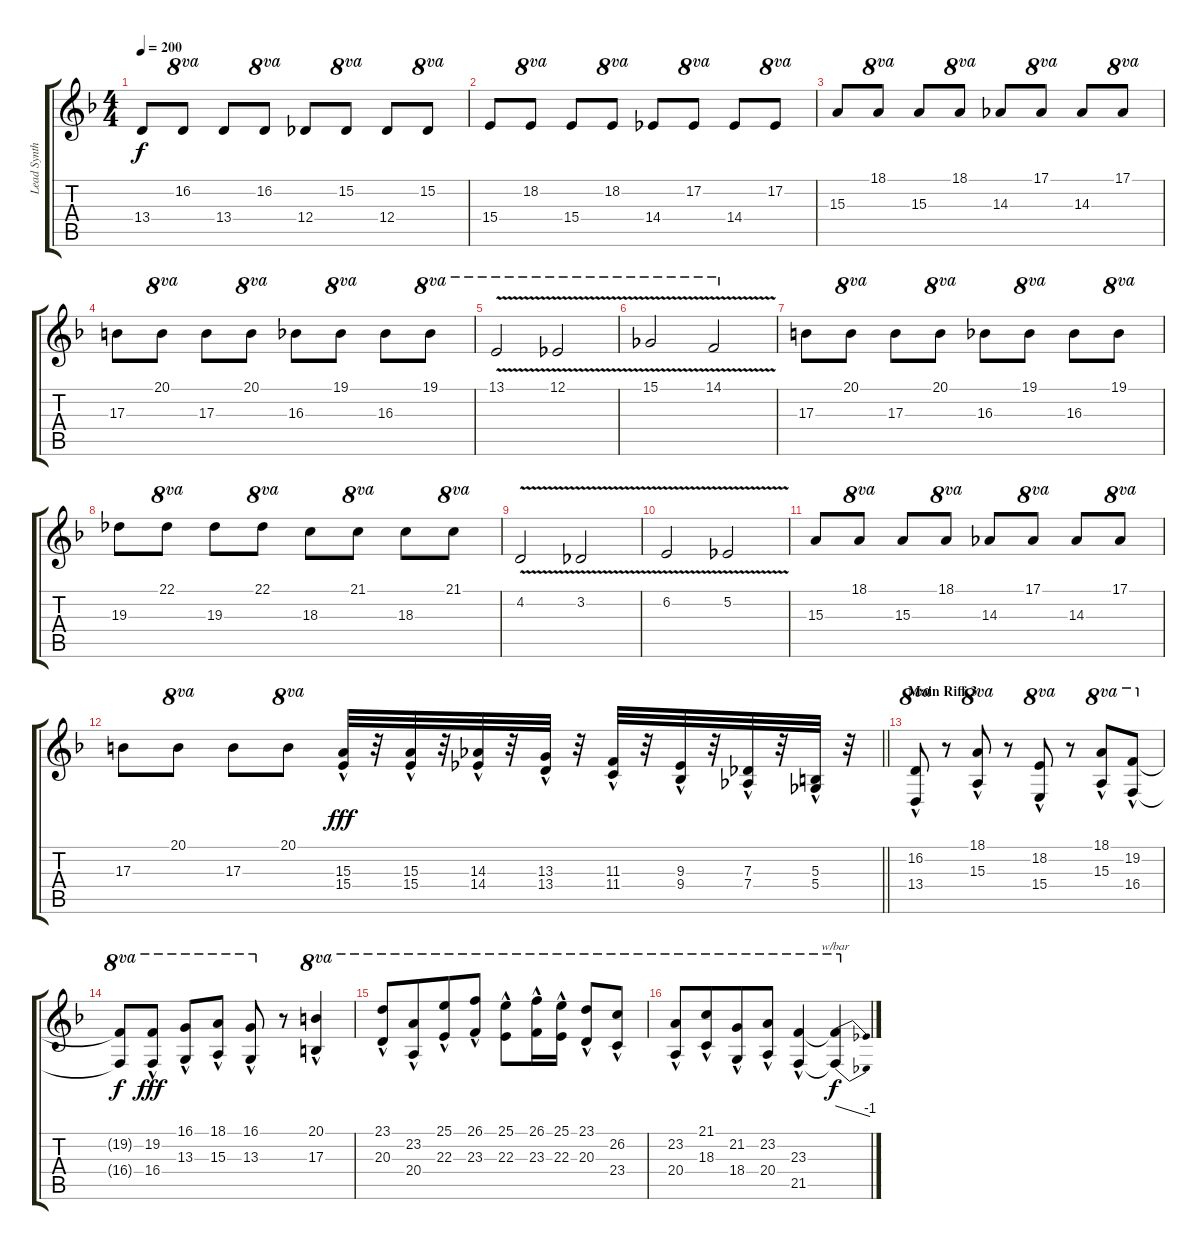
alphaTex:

\track ("Lead Synth" "Lead Synth") {instrument lead1square}
\staff {score tabs}
\tuning (Eb4 Bb3 Gb3 Db3 Ab2 Eb2) {hide}
\ts (4 4)
\tempo 200
\clef g2
\ks dminor
13.4.8{dy f} 16.2.8{ot 8va} 13.4.8 16.2.8{ot 8va} 12.4.8 15.2.8{ot 8va} 12.4.8 15.2.8{ot 8va} |
15.4.8 18.2.8{ot 8va} 15.4.8 18.2.8{ot 8va} 14.4.8 17.2.8{ot 8va} 14.4.8 17.2.8{ot 8va} |
15.3.8 18.1.8{ot 8va} 15.3.8 18.1.8{ot 8va} 14.3.8 17.1.8{ot 8va} 14.3.8 17.1.8{ot 8va} |
17.3.8 20.1.8{ot 8va} 17.3.8 20.1.8{ot 8va} 16.3.8 19.1.8{ot 8va} 16.3.8 19.1.8{ot 8va} |
13.1{v}.2{ot 8va instrument pad7halo} 12.1{v}.2{ot 8va} |
15.1{v}.2{ot 8va} 14.1{v}.2{ot 8va} |
17.3.8{instrument pad3polysynth} 20.1.8{ot 8va} 17.3.8 20.1.8{ot 8va} 16.3.8 19.1.8{ot 8va} 16.3.8 19.1.8{ot 8va} |
19.3.8 22.1.8{ot 8va} 19.3.8 22.1.8{ot 8va} 18.3.8 21.1.8{ot 8va} 18.3.8 21.1.8{ot 8va} |
4.2{v}.2{instrument pad7halo} 3.2{v}.2 |
6.2{v}.2 5.2{v}.2 |
15.3.8{instrument pad3polysynth} 18.1.8{ot 8va} 15.3.8 18.1.8{ot 8va} 14.3.8 17.1.8{ot 8va} 14.3.8 17.1.8{ot 8va} |
\barLineRight lightlight
17.3.8 20.1.8{ot 8va} 17.3.8 20.1.8{ot 8va} (15.3{hac} 15.4{hac}).32{dy fff volume 14 instrument lead2sawtooth} r.32 (15.3{hac} 15.4{hac}).32 r.32 (14.3{hac} 14.4{hac}).32 r.32 (13.3{hac} 13.4{hac}).32 r.32 (11.3{hac} 11.4{hac}).32 r.32 (9.3{hac} 9.4{hac}).32 r.32 (7.3{hac} 7.4{hac}).32 r.32 (5.3{hac} 5.4{hac}).32 r.32 |
\section ("" "Main Riff 3")
(16.2{hac} 13.4{hac}).8{ot 8va} r.8 (18.1{hac} 15.3{hac}).8{ot 8va} r.8 (18.2{hac} 15.4{hac}).8{ot 8va} r.8 (18.1{hac} 15.3{hac}).8{ot 8va} (19.2{hac} 16.4{hac}).8{ot 8va} |
(19.2{t} 16.4{t}).8{ot 8va dy f} (19.2{hac} 16.4{hac}).8{ot 8va dy fff} (16.1{hac} 13.3{hac}).8{ot 8va} (18.1{hac} 15.3{hac}).8{ot 8va} (16.1{hac} 13.3{hac}).8{ot 8va} r.8 (20.1{hac} 17.3{hac}).4{ot 8va} |
(23.1 20.3{hac}).8{ot 8va} (23.2 20.4{hac}).8{ot 8va beam merge} (25.1 22.3{hac}).8{ot 8va} (26.1 23.3{hac}).8{ot 8va} (25.1 22.3{hac}).8{ot 8va} (26.1 23.3{hac}).16{ot 8va} (25.1 22.3{hac}).16{ot 8va} (23.1 20.3{hac}).8{ot 8va} (26.2 23.4{hac}).8{ot 8va} |
(23.2{hac} 20.4{hac}).8{ot 8va} (21.1{hac} 18.3{hac}).8{ot 8va beam merge} (21.2{hac} 18.4{hac}).8{ot 8va} (23.2{hac} 20.4{hac}).8{ot 8va} (23.3{hac} 21.5{hac}).4{ot 8va} (23.3{t} 21.5{t}).4{tbe (dive default 0 0 60 -4) ot 8va dy f}
